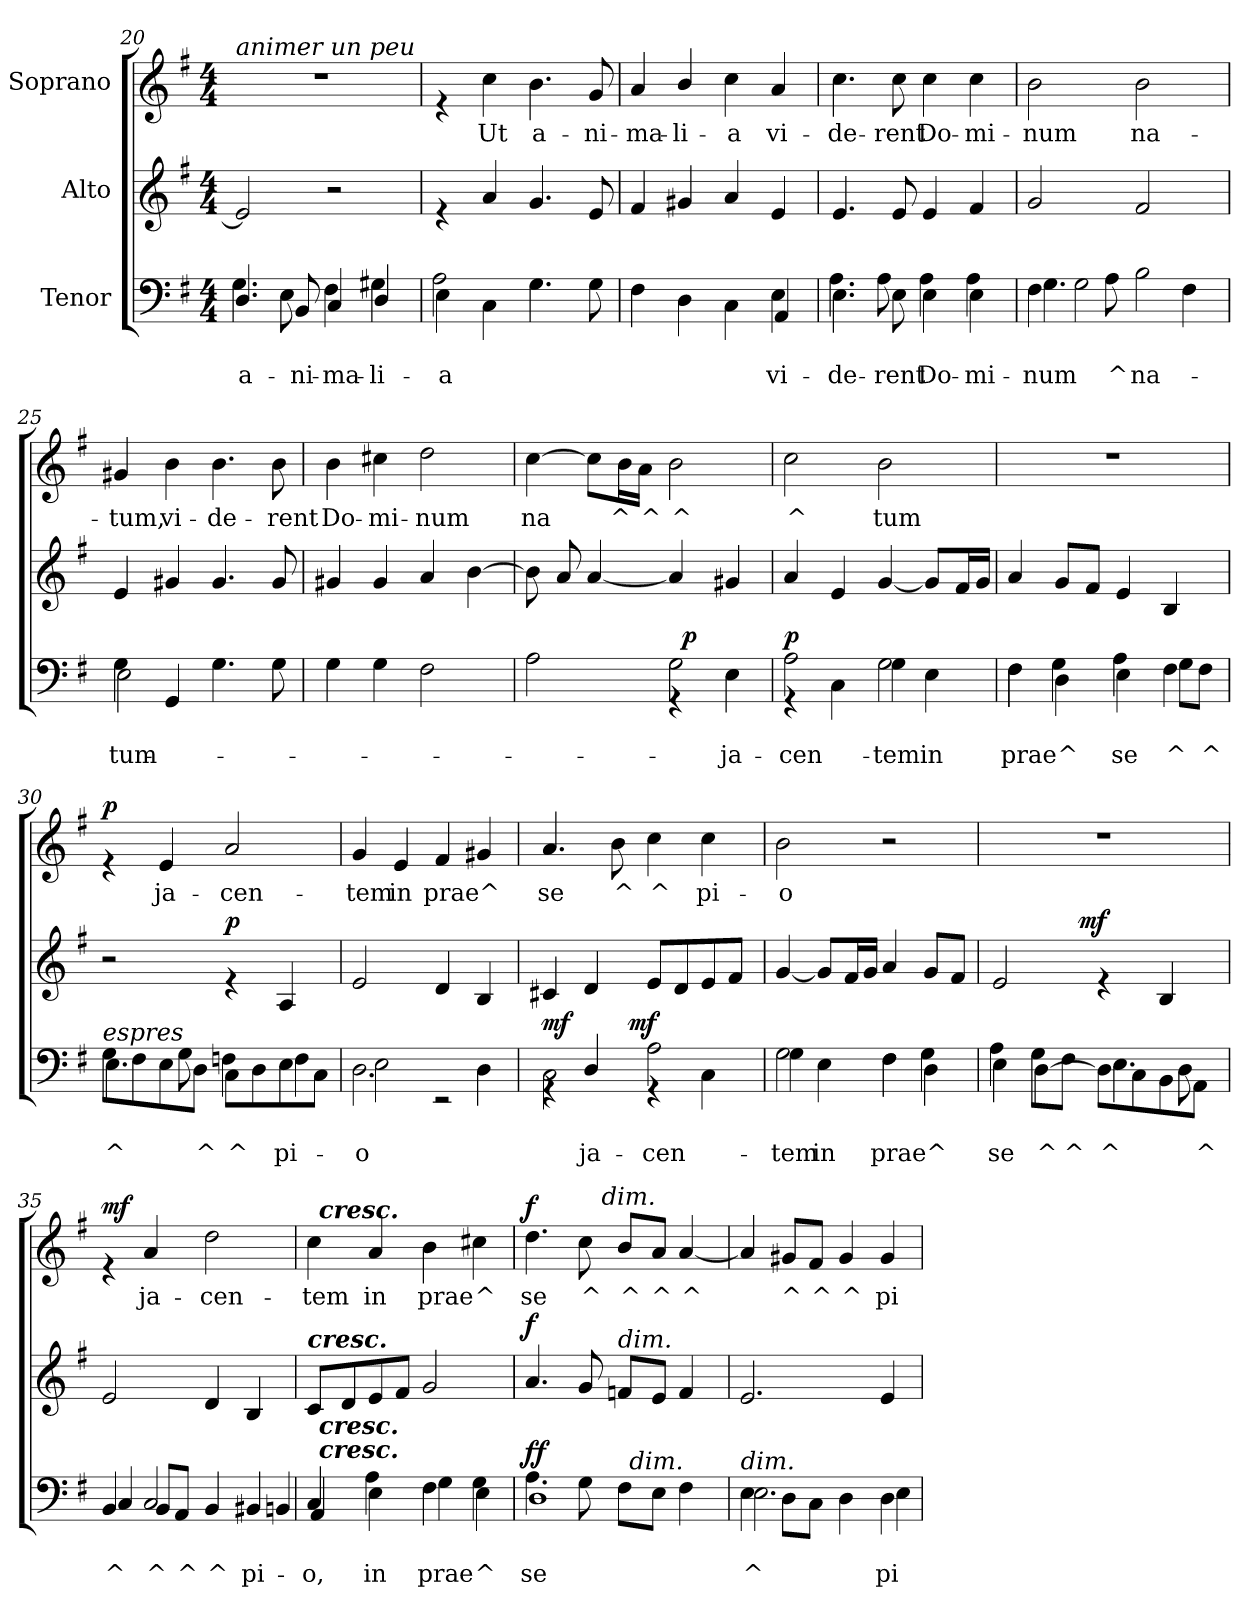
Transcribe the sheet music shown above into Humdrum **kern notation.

**kern	**text	**text	**dynam	**kern	**dynam	**kern	**text	**dynam
*part3	*part3	*part3	*part3	*part2	*part2	*part1	*part1	*part1
*staff3	*staff3	*staff3	*staff3	*staff2	*staff2	*staff1	*staff1	*staff1
*I"Tenor	*	*	*	*I"Alto	*	*I"Soprano	*	*
*clefF4	*	*	*	*clefG2	*	*clefG2	*	*
*k[f#]	*	*	*	*k[f#]	*	*k[f#]	*	*
*G:	*	*	*	*G:	*	*G:	*	*
*M4/4	*	*	*	*M4/4	*	*M4/4	*	*
*MM100	*	*	*	*MM100	*	*MM100	*	*
=20	=20	=20	=20	=20	=20	=20	=20	=20
*^	*	*	*	*	*	*	*	*
!	!	!	!	!	!	!	!LO:TX:a:i:t=animer un peu	!	!
!	!	!	!LO:LY:b	!	!	!	!	!	!
4.D/	4.G\	.	a-	.	2e/]	.	1r	.	.
!	!	!	!LO:LY:b	!	!	!	!	!	!
8BB/	8E\	.	-ni-	.	.	.	.	.	.
!	!	!	!LO:LY:b	!	!	!	!	!	!
4C/	4F#\	.	-ma-	.	2r	.	.	.	.
!	!	!	!LO:LY:b	!	!	!	!	!	!
4D/	4G#X\	.	-li-	.	.	.	.	.	.
=21	=21	=21	=21	=21	=21	=21	=21	=21	=21
!	!	!	!LO:LY:b	!	!	!	!	!	!
4E\	2A\	.	-a	.	4re	.	4re	.	.
!	!	!	!	!	!	!	!	!LO:LY:b	!
4C\	.	.	.	.	4a/	.	4cc\	Ut	.
!	!	!	!	!	!	!	!	!LO:LY:b	!
4.G\	2ryy	.	.	.	4.g/	.	4.b\	a-	.
!	!	!	!	!	!	!	!	!LO:LY:b	!
8G\	.	.	.	.	8e/	.	8g/	-ni-	.
=22	=22	=22	=22	=22	=22	=22	=22	=22	=22
!	!	!	!	!	!	!	!	!LO:LY:b	!
4F#\	2.ryy	.	.	.	4f#/	.	4a/	-ma-	.
!	!	!	!	!	!	!	!	!LO:LY:b	!
4D\	.	.	.	.	4g#X/	.	4b/	-li-	.
!	!	!	!	!	!	!	!	!LO:LY:b	!
4C\	.	.	.	.	4a/	.	4cc\	-a	.
!	!	!	!LO:LY:b	!	!	!	!	!LO:LY:b	!
4E\	4AA/	.	vi-	.	4e/	.	4a/	vi-	.
=23	=23	=23	=23	=23	=23	=23	=23	=23	=23
!	!	!	!LO:LY:b	!	!	!	!	!LO:LY:b	!
4.E\	4.A\	.	-de-	.	4.e/	.	4.cc\	-de-	.
!	!	!	!LO:LY:b	!	!	!	!	!LO:LY:b	!
8E\	8A\	.	-rent	.	8e/	.	8cc\	-rent	.
!	!	!	!LO:LY:b	!	!	!	!	!LO:LY:b	!
4E\	4A\	.	Do-	.	4e/	.	4cc\	Do-	.
!	!	!	!LO:LY:b	!	!	!	!	!LO:LY:b	!
4E\	4A\	.	-mi-	.	4f#/	.	4cc\	-mi-	.
=24	=24	=24	=24	=24	=24	=24	=24	=24	=24
!	!	!	!LO:LY:b	!	!	!	!	!LO:LY:b	!
4F#\	4.G\	.	-num	.	2g/	.	2b\	-num	.
2G\	.	.	.	.	.	.	.	.	.
!	!	!	!LO:LY:b	!	!	!	!	!	!
.	8A\	.	^	.	.	.	.	.	.
!	!	!	!LO:LY:b	!	!	!	!	!LO:LY:b	!
.	2B\	.	na-	.	2f#/	.	2b\	na-	.
4F#\	.	.	.	.	.	.	.	.	.
!!LO:LB:g=z
=25	=25	=25	=25	=25	=25	=25	=25	=25	=25
!	!	!	!LO:LY:b	!	!	!	!	!LO:LY:b	!
4G\	2E\	.	-tum	.	4e/	.	4g#X/	-tum,	.
!	!	!	!	!	!	!	!	!LO:LY:b	!
4GG/	.	.	.	.	4g#X/	.	4b\	vi-	.
!	!	!	!	!	!	!	!	!LO:LY:b	!
4.G\	2ryy	.	.	.	4.g#/	.	4.b\	-de-	.
!	!	!	!	!	!	!	!	!LO:LY:b	!
8G\	.	.	.	.	8g#/	.	8b\	-rent	.
*v	*v	*	*	*	*	*	*	*	*
=26	=26	=26	=26	=26	=26	=26	=26	=26
!	!	!	!	!	!	!	!LO:LY:b	!
4G\	.	.	.	4g#X/	.	4b\	Do-	.
!	!	!	!	!	!	!	!LO:LY:b	!
4G\	.	.	.	4g#/	.	4cc#X\	-mi-	.
!	!	!	!	!	!	!	!LO:LY:b	!
2F#\	.	.	.	4a/	.	2dd\	-num	.
.	.	.	.	[>4b\	.	.	.	.
=27	=27	=27	=27	=27	=27	=27	=27	=27
*^	*	*	*	*	*	*	*	*
!	!	!	!	!	!	!	!	!LO:LY:b	!
*	*^	*	*	*	*	*	*	*	*
2A\	2ryy	2ryy	.	.	.	8b\]	.	[>4cc\	na	.
.	.	.	.	.	.	8a/	.	.	.	.
.	.	.	.	.	.	[<4a/	.	8cc\L]	.	.
!	!	!	!	!	!	!	!	!	!LO:LY:b	!
.	.	.	.	.	.	.	.	16b\L	^	.
!	!	!	!	!	!	!	!	!	!LO:LY:b	!
.	.	.	.	.	.	.	.	16a\JJ	^	.
!	!	!	!	!	!	!	!	!	!LO:LY:b	!
2G\	4rGG	32ryy	.	.	.	4a/]	.	2b\	^	.
!	!	!	!	!	!LO:DY:a	!	!	!	!	!
.	.	4...ryy	.	.	p	.	.	.	.	.
!	!	!	!	!LO:LY:b	!	!	!	!	!	!
.	4E\	.	.	ja-	.	4g#X/	.	.	.	.
=28	=28	=28	=28	=28	=28	=28	=28	=28	=28	=28
!	!	!	!	!LO:LY:b	!LO:DY:a	!	!	!	!LO:LY:b	!
*	*v	*v	*	*	*	*	*	*	*	*
4rGG	2A\	.	-cen-	p	4a/	.	2cc\	^	.
4C\	.	.	.	.	4e/	.	.	.	.
!	!	!	!LO:LY:b	!	!	!	!	!LO:LY:b	!
2G\	4G\	.	-tem	.	[<4g/	.	2b\	tum	.
!	!	!	!LO:LY:b	!	!	!	!	!	!
.	4E\	.	in	.	8g/L]	.	.	.	.
.	.	.	.	.	16f#/L	.	.	.	.
.	.	.	.	.	16g/JJ	.	.	.	.
=29	=29	=29	=29	=29	=29	=29	=29	=29	=29
!	!	!	!LO:LY:b	!	!	!	!	!	!
4F#\	4F#\	.	prae	.	4a/	.	1r	.	.
!	!	!	!LO:LY:b	!	!	!	!	!	!
4D\	4G\	.	^	.	8g/L	.	.	.	.
.	.	.	.	.	8f#/J	.	.	.	.
!	!	!	!LO:LY:b	!	!	!	!	!	!
4E\	4A\	.	se	.	4e/	.	.	.	.
!	!	!	!LO:LY:b	!	!	!	!	!	!
4F#\	8G\L	.	^	.	4B/	.	.	.	.
!	!	!	!LO:LY:b	!	!	!	!	!	!
.	8F#\J	.	^	.	.	.	.	.	.
!!LO:LB:g=z
=30	=30	=30	=30	=30	=30	=30	=30	=30	=30
!LO:TX:a:i:t=espres	!	!	!	!	!	!	!	!	!
!	!	!	!LO:LY:b	!	!	!	!	!	!LO:DY:a
8G\L	4.E\	.	^	.	2r	.	4re	.	p
8F#\	.	.	.	.	.	.	.	.	.
!	!	!	!	!	!	!	!	!LO:LY:b	!
8E\	.	.	.	.	.	.	4e/	ja-	.
!	!	!	!LO:LY:b	!	!	!	!	!	!
8D\J	8G\	.	^	.	.	.	.	.	.
!	!	!	!LO:LY:b	!	!	!LO:DY:a	!	!LO:LY:b	!
8C\L	4Fn\	.	^	.	4re	p	2a/	-cen-	.
8D\	.	.	.	.	.	.	.	.	.
!	!	!	!LO:LY:b	!	!	!	!	!	!
8E\	4F\	.	pi-	.	4A/	.	.	.	.
8C\J	.	.	.	.	.	.	.	.	.
!!LO:PB:g=z
=31	=31	=31	=31	=31	=31	=31	=31	=31	=31
!	!	!	!LO:LY:b	!	!	!	!	!LO:LY:b	!
2.D\	2E\	.	-o	.	2e/	.	4g/	-tem	.
!	!	!	!	!	!	!	!	!LO:LY:b	!
.	.	.	.	.	.	.	4e/	in	.
!	!	!	!	!	!	!	!	!LO:LY:b	!
.	2rEE	.	.	.	4d/	.	4f#/	prae	.
!	!	!	!	!	!	!	!	!LO:LY:b	!
4D\	.	.	.	.	4B/	.	4g#X/	^	.
=32	=32	=32	=32	=32	=32	=32	=32	=32	=32
!	!	!	!	!LO:DY:a	!	!	!	!LO:LY:b	!
*	*^	*	*	*	*	*	*	*	*
2C\	4rGG	4..ryy	.	.	mf	4c#X/	.	4.a/	se	.
!	!	!	!	!LO:LY:b	!	!	!	!	!	!
.	4D/	.	.	ja-	.	4d/	.	.	.	.
!	!	!	!	!	!	!	!	!	!LO:LY:b	!
.	.	.	.	.	.	.	.	8b\	^	.
!	!	!	!	!	!LO:DY:a	!	!	!	!	!
.	.	2ryy	.	.	mf	.	.	.	.	.
!	!	!	!	!LO:LY:b	!	!	!	!	!LO:LY:b	!
4rGG	2A\	.	.	-cen-	.	8e/L	.	4cc\	^	.
.	.	.	.	.	.	8d/	.	.	.	.
!	!	!	!	!	!	!	!	!	!LO:LY:b	!
4C\	.	.	.	.	.	8e/	.	4cc\	pi-	.
.	.	.	.	.	.	8f#/J	.	.	.	.
.	.	16ryy	.	.	.	.	.	.	.	.
=33	=33	=33	=33	=33	=33	=33	=33	=33	=33	=33
!	!	!	!	!LO:LY:b	!	!	!	!	!LO:LY:b	!
*	*v	*v	*	*	*	*	*	*	*	*
2G\	4G\	.	-tem	.	[<4g/	.	2b\	-o	.
!	!	!	!LO:LY:b	!	!	!	!	!	!
.	4E\	.	in	.	8g/L]	.	.	.	.
.	.	.	.	.	16f#/L	.	.	.	.
.	.	.	.	.	16g/JJ	.	.	.	.
!	!	!	!LO:LY:b	!	!	!	!	!	!
4F#\	4F#\	.	prae	.	4a/	.	2r	.	.
!	!	!	!LO:LY:b	!	!	!	!	!	!
4D\	4G\	.	^	.	8g/L	.	.	.	.
.	.	.	.	.	8f#/J	.	.	.	.
=34	=34	=34	=34	=34	=34	=34	=34	=34	=34
!	!	!	!LO:LY:b	!	!	!	!	!	!
*	*	*	*	*	*^	*	*	*	*
4E\	4A\	.	se	.	2e/	4..ryy	.	1r	.	.
!	!	!	!LO:LY:b	!	!	!	!	!	!	!
[>4D\	8G\L	.	^	.	.	.	.	.	.	.
!	!	!	!LO:LY:b	!	!	!	!	!	!	!
.	8F#\J	.	^	.	.	.	.	.	.	.
!	!	!	!	!	!	!	!LO:DY:a	!	!	!
.	.	.	.	.	.	2ryy	mf	.	.	.
!	!	!	!LO:LY:b	!	!	!	!	!	!	!
8D\L]	4.E\	.	^	.	4re	.	.	.	.	.
8C\	.	.	.	.	.	.	.	.	.	.
8BB\	.	.	.	.	4B/	.	.	.	.	.
!	!	!	!LO:LY:b	!	!	!	!	!	!	!
8AA\J	8D\	.	^	.	.	.	.	.	.	.
.	.	.	.	.	.	16ryy	.	.	.	.
=35	=35	=35	=35	=35	=35	=35	=35	=35	=35	=35
!	!	!	!LO:LY:b	!	!	!	!	!	!	!LO:DY:a
*	*	*	*	*	*v	*v	*	*	*	*
4BB/	4C/	.	^	.	2e/	.	4re	.	mf
!	!	!	!LO:LY:b	!	!	!	!	!LO:LY:b	!
2C/	8BB/L	.	^	.	.	.	4a/	ja-	.
!	!	!	!LO:LY:b	!	!	!	!	!	!
.	8AA/J	.	^	.	.	.	.	.	.
!	!	!	!LO:LY:b	!	!	!	!	!LO:LY:b	!
.	4BB/	.	^	.	4d/	.	2dd\	-cen-	.
!	!	!	!LO:LY:b	!	!	!	!	!	!
4BB#X/	4BBn/	.	pi-	.	4B/	.	.	.	.
!!LO:LB:g=z
=36	=36	=36	=36	=36	=36	=36	=36	=36	=36
!	!	!	!	!	!LO:TX:a:Bi:t=cresc.	!	!	!	!
!	!	!	!LO:LY:b	!	!	!	!	!LO:LY:b	!
*	*^	*	*	*	*	*	*^	*	*
4C/	4AA/	32ryy	.	-o,	.	8c/L	.	4cc\	32ryy	-tem	.
!	!	!	!	!	!	!	!	!	!LO:TX:a:Bi:t=cresc.	!	!
!	!	!LO:TX:a:Bi:t=cresc.	!	!	!	!	!	!	!	!	!
!	!	!LO:TX:a:Bi:t=cresc.	!	!	!	!	!	!	!	!	!
.	.	2ryy	.	.	.	.	.	.	2ryy	.	.
.	.	.	.	.	.	8d/	.	.	.	.	.
!	!	!	!	!LO:LY:b	!	!	!	!	!	!LO:LY:b	!
4E\	4A\	.	.	in	.	8e/	.	4a/	.	in	.
.	.	.	.	.	.	8f#/J	.	.	.	.	.
!	!	!	!	!LO:LY:b	!	!	!	!	!	!LO:LY:b	!
4F#\	4G\	.	.	prae	.	2g/	.	4b\	.	prae	.
.	.	4...ryy	.	.	.	.	.	.	4...ryy	.	.
!	!	!	!	!LO:LY:b	!	!	!	!	!	!LO:LY:b	!
4G\	4E\	.	.	^	.	.	.	4cc#X\	.	^	.
!!LO:LB:g=z	!!
=37	=37	=37	=37	=37	=37	=37	=37	=37	=37	=37	=37
!	!	!	!	!LO:LY:b	!LO:DY:a	!	!	!	!	!LO:LY:b	!
!	!	!	!	!	!LO:DY:n=1:a	!	!LO:DY:a	!	!	!	!LO:DY:a
4.A\	1D	2ryy	.	se	f f	4.a/	f	4.dd\	4...ryy	se	f
!	!	!	!	!	!	!	!	!	!	!LO:LY:b	!
8G\	.	.	.	.	.	8g/	.	8cc\	.	^	.
!	!	!	!	!	!	!	!	!	!LO:TX:a:i:t=dim.	!	!
.	.	.	.	.	.	.	.	.	2ryy	.	.
!	!	!	!	!	!	!LO:TX:a:i:t=dim.	!	!	!	!	!
!	!	!	!	!	!	!	!	!	!	!LO:LY:b	!
8F#\L	.	32ryy	.	.	.	8fn/L	.	8b/L	.	^	.
!	!	!LO:TX:a:i:t=dim.	!	!	!	!	!	!	!	!	!
.	.	4...ryy	.	.	.	.	.	.	.	.	.
!	!	!	!	!	!	!	!	!	!	!LO:LY:b	!
8E\J	.	.	.	.	.	8e/J	.	8a/J	.	^	.
!	!	!	!	!	!	!	!	!	!	!LO:LY:b	!
4F#\	.	.	.	.	.	4f/	.	[<4a/	.	^	.
.	.	.	.	.	.	.	.	.	32ryy	.	.
*v	*v	*v	*	*	*	*	*	*v	*v	*	*
=38	=38	=38	=38	=38	=38	=38	=38	=38
*	*	*	*	*	*	*MM88	*	*
*^	*	*	*	*	*	*^	*	*
*	*^	*	*	*	*	*	*	*	*	*
!LO:TX:a:i:t=dim.	!	!	!	!	!	!	!	!	!	!	!
!	!	!	!	!LO:LY:b	!	!	!	!	!	!	!
*	*v	*v	*	*	*	*	*	*v	*v	*	*
4E\	2.E\	.	^	.	2.e/	.	4a/]	.	.
!	!	!	!	!	!	!	!	!LO:LY:b	!
8D\L	.	.	.	.	.	.	8g#X/L	^	.
!	!	!	!	!	!	!	!	!LO:LY:b	!
8C\J	.	.	.	.	.	.	8f#/J	^	.
!	!	!	!	!	!	!	!	!LO:LY:b	!
4D\	.	.	.	.	.	.	4g#/	^	.
!	!	!	!LO:LY:b	!	!	!	!	!LO:LY:b	!
4D\	4E\	.	pi-	.	4e/	.	4g#/	pi-	.
*v	*v	*	*	*	*	*	*	*	*
=	=	=	=	=	=	=	=	=
*-	*-	*-	*-	*-	*-	*-	*-	*-
